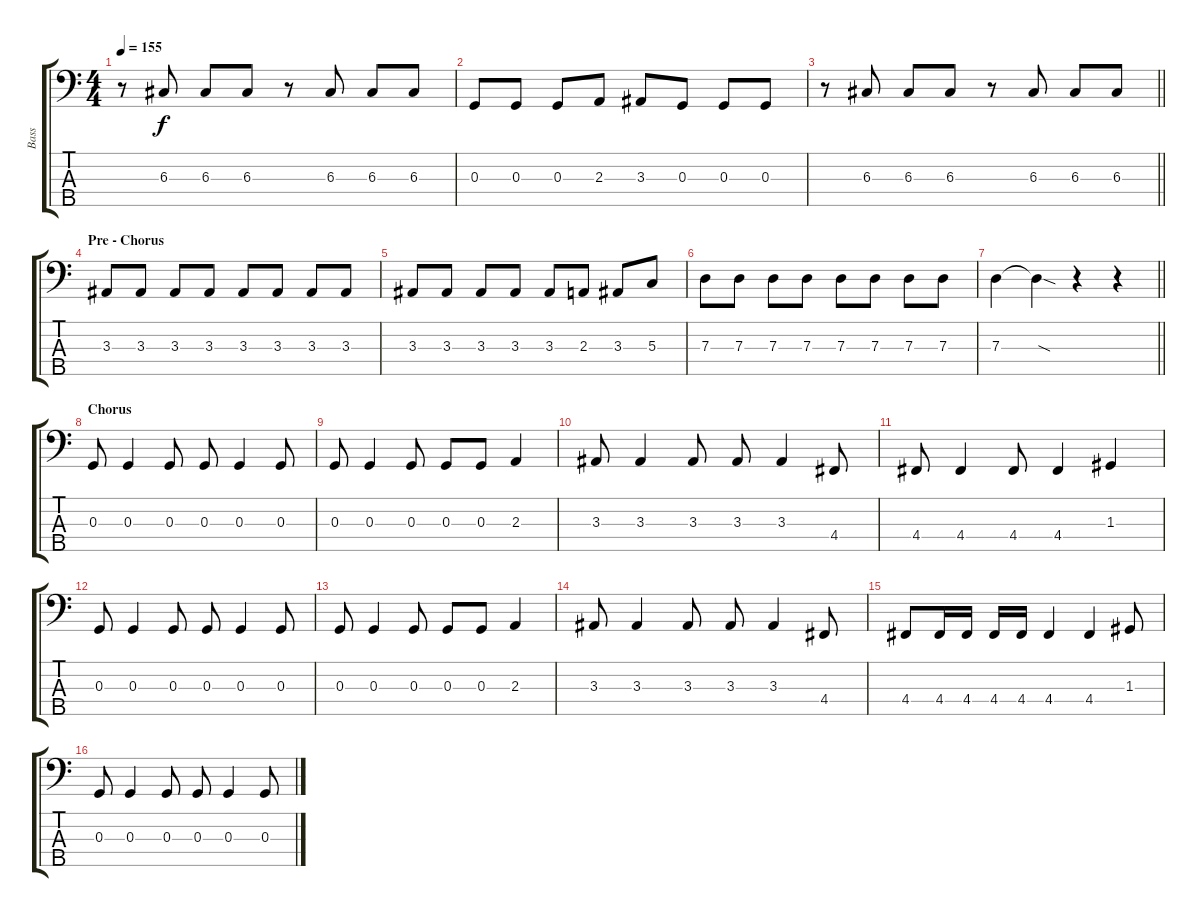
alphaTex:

\track ("Bass" "Bass") {instrument electricbasspick}
\staff {score tabs}
\tuning (F2 C2 G1 D1 A0) {hide}
\ts (4 4)
\tempo 155
\clef f4
\ks c
r.8{dy f} 6.3.8 6.3.8 6.3.8 r.8 6.3.8 6.3.8 6.3.8 |
0.3.8 0.3.8 0.3.8 2.3.8 3.3.8 0.3.8 0.3.8 0.3.8 |
\barLineRight lightlight
r.8 6.3.8 6.3.8 6.3.8 r.8 6.3.8 6.3.8 6.3.8 |
\section ("" "Pre - Chorus")
3.3.8 3.3.8 3.3.8 3.3.8 3.3.8 3.3.8 3.3.8 3.3.8 |
3.3.8 3.3.8 3.3.8 3.3.8 3.3.8 2.3.8 3.3.8 5.3.8 |
7.3.8 7.3.8 7.3.8 7.3.8 7.3.8 7.3.8 7.3.8 7.3.8 |
\barLineRight lightlight
7.3.4 7.3{sod t}.4 r.4 r.4 |
\section ("" "Chorus")
0.3.8 0.3.4 0.3.8 0.3.8 0.3.4 0.3.8 |
0.3.8 0.3.4 0.3.8 0.3.8 0.3.8 2.3.4 |
3.3.8 3.3.4 3.3.8 3.3.8 3.3.4 4.4.8 |
4.4.8 4.4.4 4.4.8 4.4.4 1.3.4 |
0.3.8 0.3.4 0.3.8 0.3.8 0.3.4 0.3.8 |
0.3.8 0.3.4 0.3.8 0.3.8 0.3.8 2.3.4 |
3.3.8 3.3.4 3.3.8 3.3.8 3.3.4 4.4.8 |
4.4.8 4.4.16 4.4.16 4.4.16 4.4.16 4.4.4 4.4.4 1.3.8 |
0.3.8 0.3.4 0.3.8 0.3.8 0.3.4 0.3.8
